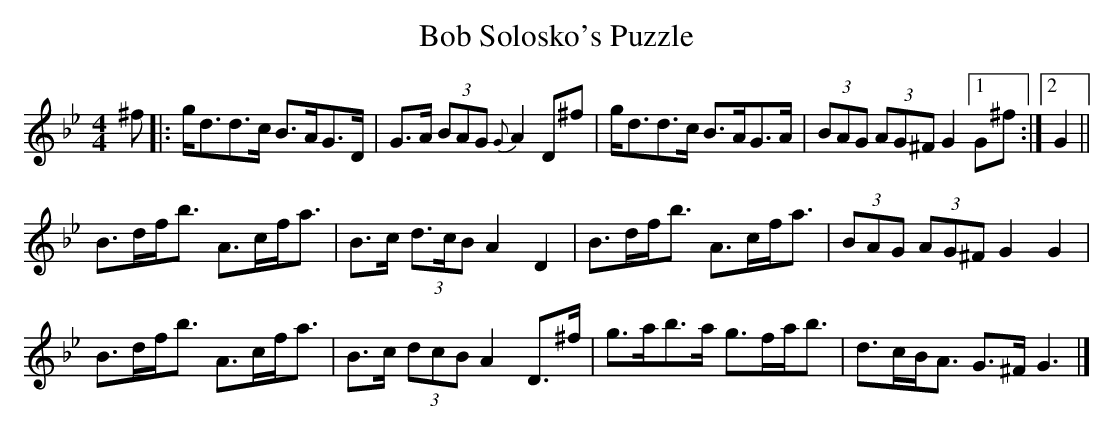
X:1
T:Bob Solosko's Puzzle
M:4/4
L:1/8
K:G Minor
^f|:g<dd>c B>AG>D|  G>A (3BAG {G}A2    D^f |\
    g<dd>c B>AG>A|(3BAG (3AG^F   G2 [1 G^f:|\
                                    [2 G2 ||
B>df<b A>cf<a|B>c (3d>cB A2 D2  |B>df<b A>cf<a|(3BAG (3AG^F G2   G2 |
B>df<b A>cf<a|B>c (3dcB  A2 D>^f|g>ab>a g>fa<b|  d>cB<A     G>^F G3|]
